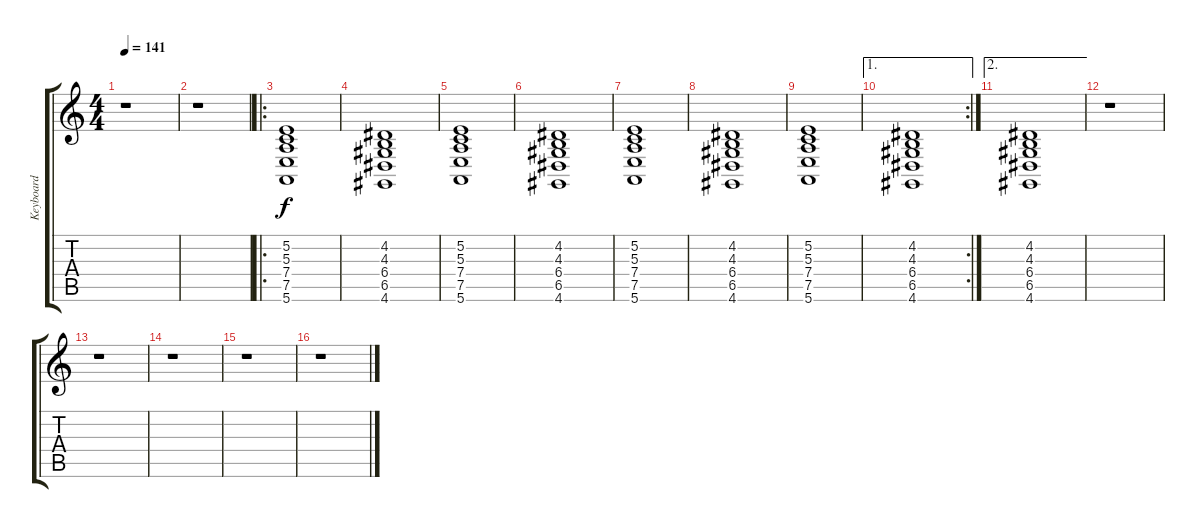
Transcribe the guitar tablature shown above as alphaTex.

\track ("Keyboard" "Keyboard") {instrument choiraahs}
\staff {score tabs}
\tuning (E4 B3 G3 D3 A2 E2) {hide}
\ts (4 4)
\tempo 141
\clef g2
\ks c
r.1{dy f} |
r.1 |
\ro
(5.2 5.3 7.4 7.5 5.6).1 |
(4.2 4.3 6.4 6.5 4.6).1 |
(5.2 5.3 7.4 7.5 5.6).1 |
(4.2 4.3 6.4 6.5 4.6).1 |
(5.2 5.3 7.4 7.5 5.6).1 |
(4.2 4.3 6.4 6.5 4.6).1 |
(5.2 5.3 7.4 7.5 5.6).1 |
\ae 1
\rc 2
(4.2 4.3 6.4 6.5 4.6).1 |
\ae 2
(4.2 4.3 6.4 6.5 4.6).1 |
r.1 |
r.1 |
r.1 |
r.1 |
r.1
